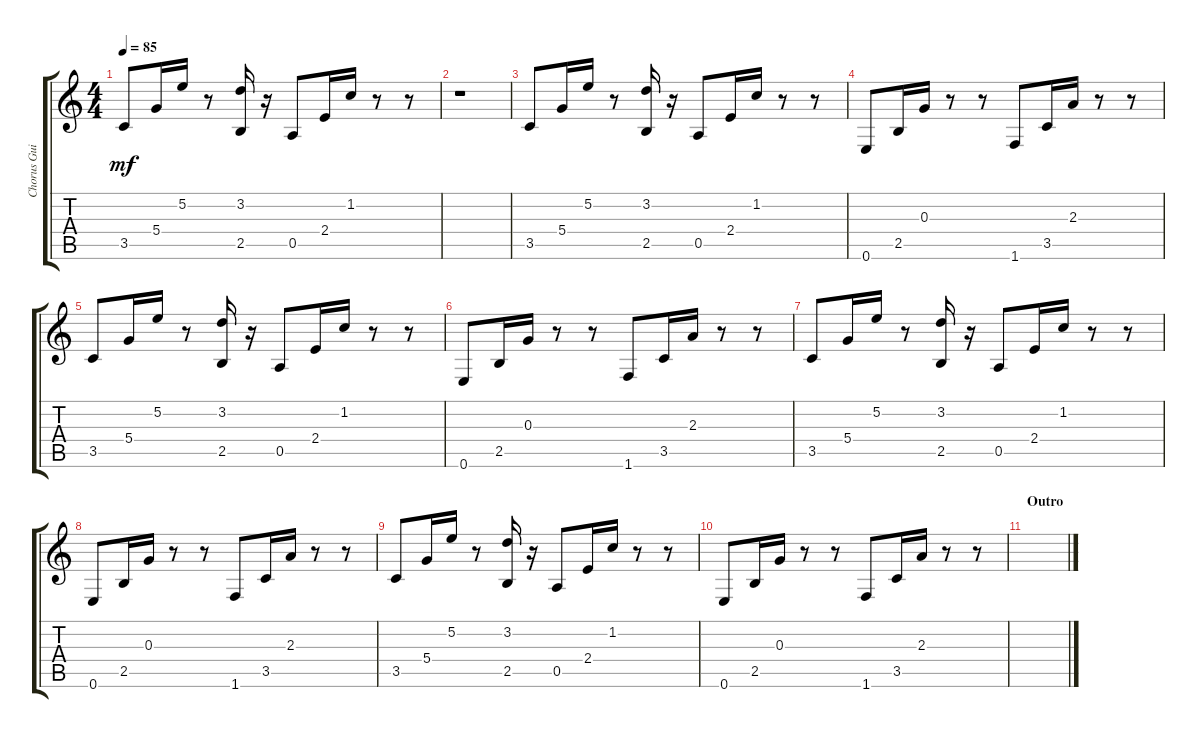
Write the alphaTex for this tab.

\track ("Chorus Guitar " "Chorus Gui") {instrument electricguitarclean}
\staff {score tabs}
\tuning (E4 B3 G3 D3 A2 E2) {hide}
\ts (4 4)
\tempo 85
\clef g2
\ks c
3.5.8{dy mf} 5.4.16 5.2.16 r.8 (3.2 2.5).16 r.16 0.5.8 2.4.16 1.2.16 r.8 r.8 |
r.1 |
3.5.8 5.4.16 5.2.16 r.8 (3.2 2.5).16 r.16 0.5.8 2.4.16 1.2.16 r.8 r.8 |
0.6.8 2.5.16 0.3.16 r.8 r.8 1.6.8 3.5.16 2.3.16 r.8 r.8 |
3.5.8 5.4.16 5.2.16 r.8 (3.2 2.5).16 r.16 0.5.8 2.4.16 1.2.16 r.8 r.8 |
0.6.8 2.5.16 0.3.16 r.8 r.8 1.6.8 3.5.16 2.3.16 r.8 r.8 |
3.5.8 5.4.16 5.2.16 r.8 (3.2 2.5).16 r.16 0.5.8 2.4.16 1.2.16 r.8 r.8 |
0.6.8 2.5.16 0.3.16 r.8 r.8 1.6.8 3.5.16 2.3.16 r.8 r.8 |
3.5.8 5.4.16 5.2.16 r.8 (3.2 2.5).16 r.16 0.5.8 2.4.16 1.2.16 r.8 r.8 |
0.6.8 2.5.16 0.3.16 r.8 r.8 1.6.8 3.5.16 2.3.16 r.8 r.8 |
\section ("" "Outro")
